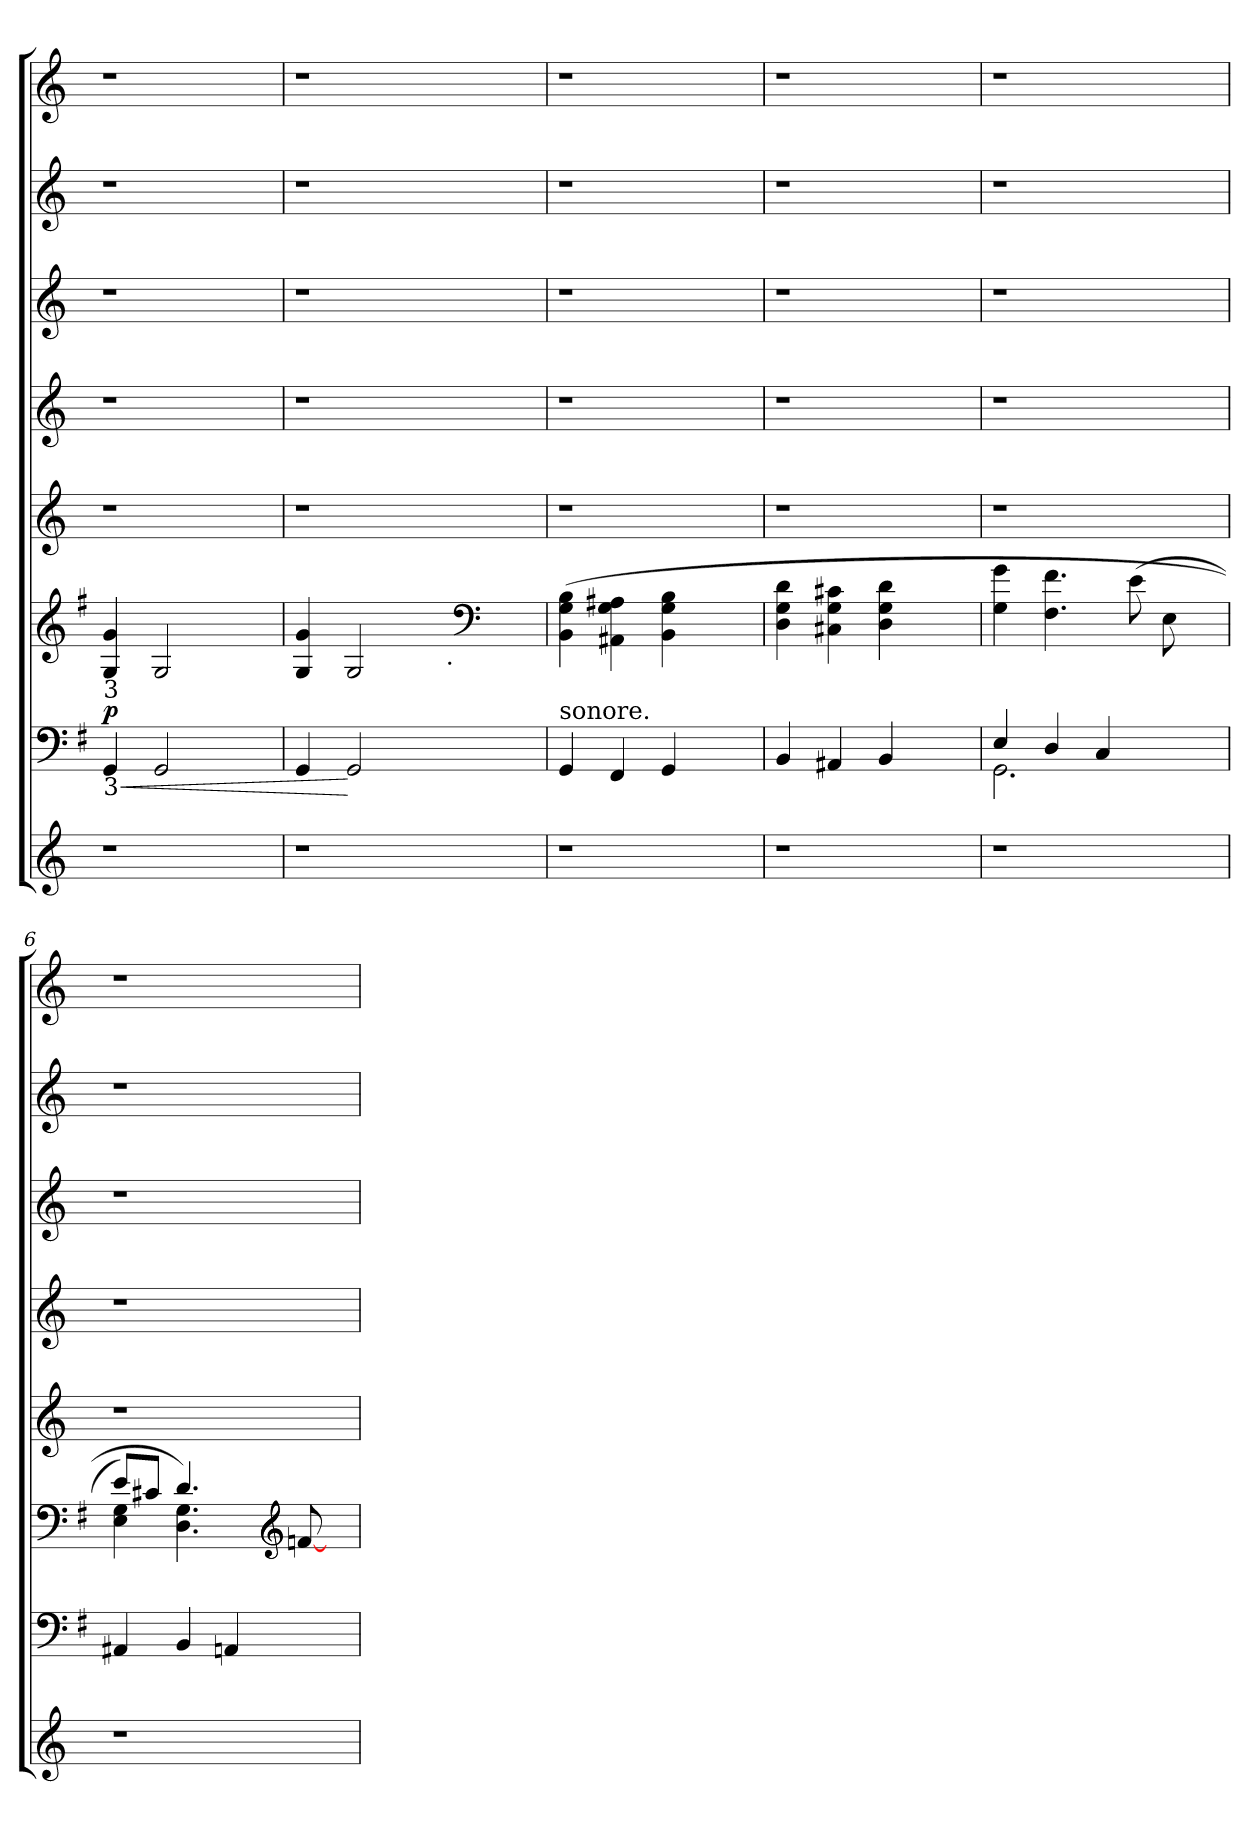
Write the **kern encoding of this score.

**kern	**kern	**dynam	**kern	**kern	**kern	**kern	**kern	**kern
*part8	*part7	*part7	*part6	*part5	*part4	*part3	*part2	*part1
*staff8	*staff7	*staff7	*staff6	*staff5	*staff4	*staff3	*staff2	*staff1
*clefG2	*clefF4	*	*clefG2	*clefG2	*clefG2	*clefG2	*clefG2	*clefG2
*k[]	*k[f#]	*	*k[f#]	*k[]	*k[]	*k[]	*k[]	*k[]
*C:	*G:	*	*G:	*C:	*C:	*C:	*C:	*C:
=1	=1	=1	=1	=1	=1	=1	=1	=1
!	!	!	!LO:TX:b:t=3	!	!	!	!	!
!	!LO:TX:b:t=3	!	!	!	!	!	!	!
!	!	!LO:HP:b	!	!	!	!	!	!
!	!	!LO:DY:n=1:a	!	!	!	!	!	!
1r	4GG/	< p	4G/ 4g/	1r	1r	1r	1r	1r
.	2GG/	.	2G/	.	.	.	.	.
.	4ryy	.	4ryy	.	.	.	.	.
=2	=2	=2	=2	=2	=2	=2	=2	=2
*	*	*	*^	*	*	*	*	*
1r	4GG/	.	4G/ 4g/	2ryy	1r	1r	1r	1r	1r
.	2GG/	[	2G/	.	.	.	.	.	.
.	.	.	.	8..ryy	.	.	.	.	.
!	!	!	!	!LO:TX:b:t=.	!	!	!	!	!
.	.	.	.	4ryy	.	.	.	.	.
*	*	*	*clefF4	*	*	*	*	*	*
.	4ryy	.	4ryy	.	.	.	.	.	.
.	.	.	.	32ryy	.	.	.	.	.
=3	=3	=3	=3	=3	=3	=3	=3	=3	=3
!	!LO:TX:a:t=sonore.	!	!	!	!	!	!	!	!
*	*	*	*v	*v	*	*	*	*	*
1r	4GG/	.	(>4BB\ 4G\ 4B\	1r	1r	1r	1r	1r
.	4FF#/	.	4AA#X\ 4G\ 4A#X\	.	.	.	.	.
.	4GG/	.	4BB\ 4G\ 4B\	.	.	.	.	.
.	4ryy	.	4ryy	.	.	.	.	.
=4	=4	=4	=4	=4	=4	=4	=4	=4
1r	4BB/	.	4D\ 4G\ 4d\	1r	1r	1r	1r	1r
.	4AA#X/	.	4C#X\ 4G\ 4c#X\	.	.	.	.	.
.	4BB/	.	4D\ 4G\ 4d\	.	.	.	.	.
.	4ryy	.	4ryy	.	.	.	.	.
=5	=5	=5	=5	=5	=5	=5	=5	=5
*	*^	*	*^	*	*	*	*	*
1r	2.GG\	4E/	.	4G\ 4g\	2ryy	1r	1r	1r	1r	1r
.	.	4D/	.	4.F#\ 4.f#\	.	.	.	.	.	.
.	.	4C/	.	.	8ryy	.	.	.	.	.
.	.	.	.	8ryy	(>8e\	.	.	.	.	.
.	4ryy	4ryy	.	8E\	8ryy	.	.	.	.	.
.	.	.	.	8ryy	8ryy	.	.	.	.	.
*	*v	*v	*	*	*	*	*	*	*	*
=6	=6	=6	=6	=6	=6	=6	=6	=6	=6
1r	4AA#X/	.	8e/L)	4E\ 4G\	1r	1r	1r	1r	1r
.	.	.	8c#X/J	.	.	.	.	.	.
.	4BB/	.	(4.D\ 4.G\	4.d/)	.	.	.	.	.
.	4AAn/	.	.	.	.	.	.	.	.
.	.	.	8ryy	8ryy	.	.	.	.	.
*	*	*	*clefG2	*	*	*	*	*	*
.	4ryy	.	[<8fn/	4ryy	.	.	.	.	.
.	.	.	8ryy	.	.	.	.	.	.
*	*	*	*v	*v	*	*	*	*	*
=	=	=	=	=	=	=	=	=
*-	*-	*-	*-	*-	*-	*-	*-	*-
